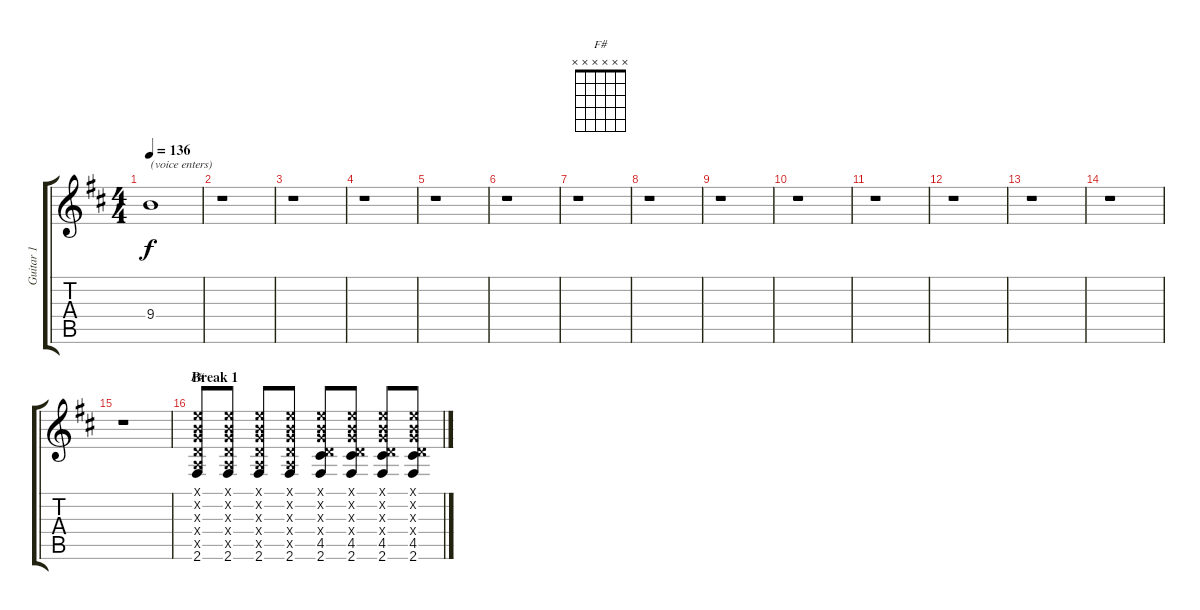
\track ("Guitar 1" "Guitar 1") {instrument distortionguitar}
\staff {score tabs}
\tuning (E4 B3 G3 D3 A2 E2) {hide}
\chord ("F#" x x x x x x)
\ts (4 4)
\tempo 136
\clef g2
\ks d
9.4{t}.1{txt "(voice enters)" dy f} |
r.1{volume 14} |
r.1 |
r.1 |
r.1 |
r.1 |
r.1 |
r.1 |
r.1 |
r.1 |
r.1 |
r.1 |
r.1 |
r.1 |
r.1 |
\section ("" "Break 1")
(0.1{x} 0.2{x} 0.3{x} 0.4{x} 0.5{x} 2.6).8{ch "F#"} (0.1{x} 0.2{x} 0.3{x} 0.4{x} 0.5{x} 2.6).8 (0.1{x} 0.2{x} 0.3{x} 0.4{x} 0.5{x} 2.6).8 (0.1{x} 0.2{x} 0.3{x} 0.4{x} 0.5{x} 2.6).8 (0.1{x} 0.2{x} 0.3{x} 0.4{x} 4.5 2.6).8 (0.1{x} 0.2{x} 0.3{x} 0.4{x} 4.5 2.6).8 (0.1{x} 0.2{x} 0.3{x} 0.4{x} 4.5 2.6).8 (0.1{x} 0.2{x} 0.3{x} 0.4{x} 4.5 2.6).8
